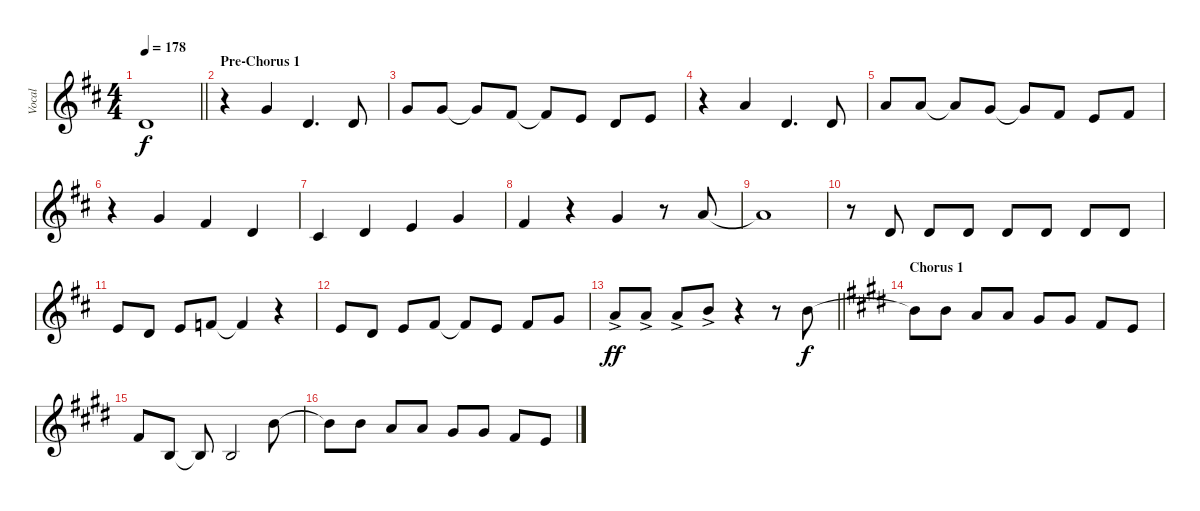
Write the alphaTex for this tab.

\track ("Vocal" "Vocal") {instrument voiceoohs}
\staff {score}
\tuning (E4 B3 G3 D3 A2 E2) {hide}
\ts (4 4)
\tempo 178
\clef g2
\barLineRight lightlight
\ks d
3.2{t}.1{dy f} |
\section ("" "Pre-Chorus 1")
r.4 3.1.4 3.2.4{d} 3.2.8 |
3.1.8 3.1.8 3.1{t}.8 2.1.8 2.1{t}.8 5.2.8 3.2.8 5.2.8 |
r.4 5.1.4 3.2.4{d} 3.2.8 |
5.1.8 5.1.8 5.1{t}.8 3.1.8 3.1{t}.8 2.1.8 0.1.8 2.1.8 |
r.4 3.1.4 2.1.4 3.2.4 |
2.2.4 3.2.4 5.2.4 3.1.4 |
2.1.4 r.4 3.1.4 r.8 5.1.8 |
5.1{t}.1 |
r.8 3.2.8 3.2.8 3.2.8 3.2.8 3.2.8 3.2.8 3.2.8 |
5.2.8 3.2.8 5.2.8 6.2.8 6.2{t}.4 r.4 |
5.2.8 3.2.8 5.2.8 7.2.8 7.2{t}.8 5.2.8 7.2.8 3.1.8 |
\barLineRight lightlight
5.1{ac}.8{dy ff} 5.1{ac}.8 5.1{ac}.8 7.1{ac}.8 r.4 r.8 7.1.8{dy f} |
\section ("" "Chorus 1")
\ks e
7.1{t}.8 7.1.8 5.1.8 5.1.8 4.1.8 4.1.8 2.1.8 0.1.8 |
2.1.8 0.2.8 0.2{t}.8 0.2.2 7.1.8 |
7.1{t}.8 7.1.8 5.1.8 5.1.8 4.1.8 4.1.8 2.1.8 0.1.8
